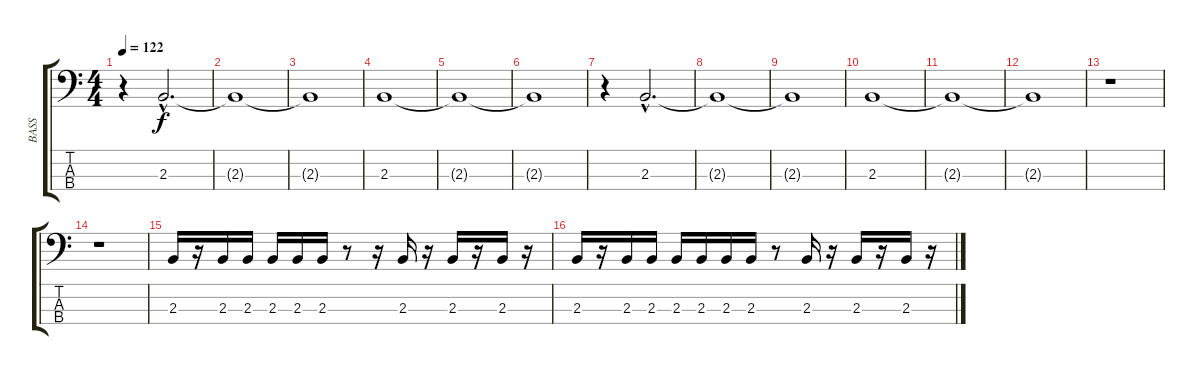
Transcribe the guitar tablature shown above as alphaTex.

\track ("BASS" "BASS") {instrument electricbassfinger}
\staff {score tabs}
\tuning (G2 D2 A1 E1) {hide}
\ts (4 4)
\tempo 122
\clef f4
\ks c
r.4{dy f instrument electricbassfinger} 2.3{hac}.2{d} |
2.3{t}.1 |
2.3{t}.1 |
2.3.1 |
2.3{t}.1 |
2.3{t}.1 |
r.4 2.3{hac}.2{d} |
2.3{t}.1 |
2.3{t}.1 |
2.3.1 |
2.3{t}.1 |
2.3{t}.1 |
r.1 |
r.1 |
2.3.16 r.16 2.3.16 2.3.16 2.3.16 2.3.16 2.3.16 r.8 r.16 2.3.16 r.16 2.3.16 r.16 2.3.16 r.16 |
2.3.16 r.16 2.3.16 2.3.16 2.3.16 2.3.16 2.3.16 2.3.16 r.8 2.3.16 r.16 2.3.16 r.16 2.3.16 r.16
